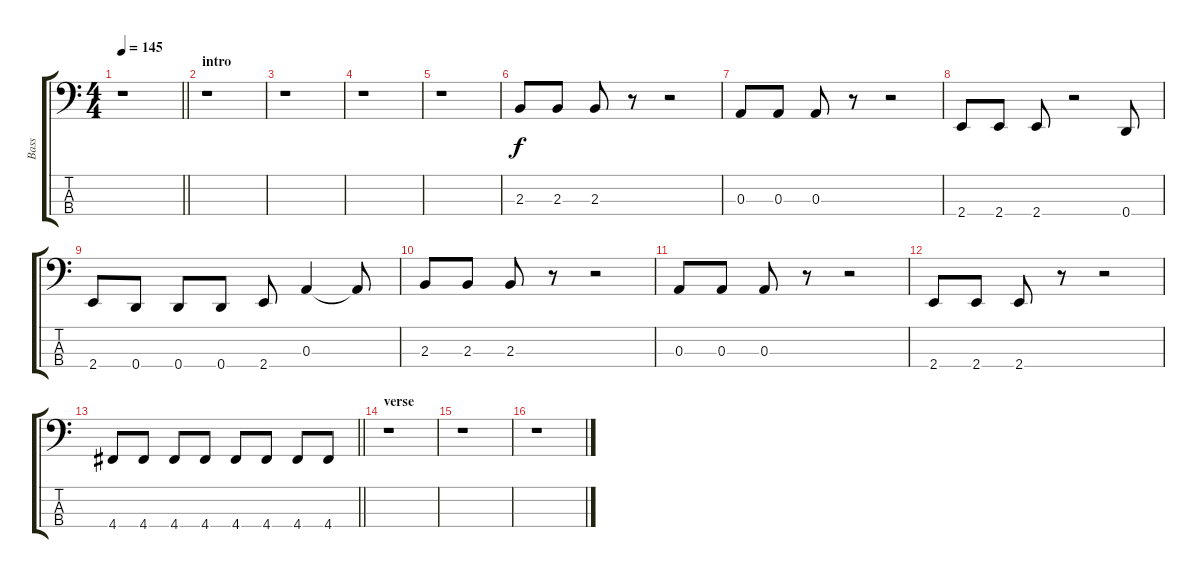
\track ("Bass" "Bass") {instrument electricbassfinger}
\staff {score tabs}
\tuning (G2 D2 A1 D1) {hide}
\ts (4 4)
\tempo 145
\clef f4
\barLineRight lightlight
\ks c
r.1{dy f instrument electricbassfinger} |
\section ("" "intro")
r.1 |
r.1 |
r.1 |
r.1 |
2.3.8 2.3.8 2.3.8 r.8 r.2 |
0.3.8 0.3.8 0.3.8 r.8 r.2 |
2.4.8 2.4.8 2.4.8 r.2 0.4.8 |
2.4.8 0.4.8 0.4.8 0.4.8 2.4.8 0.3.4 0.3{t}.8 |
2.3.8 2.3.8 2.3.8 r.8 r.2 |
0.3.8 0.3.8 0.3.8 r.8 r.2 |
2.4.8 2.4.8 2.4.8 r.8 r.2 |
\barLineRight lightlight
4.4.8 4.4.8 4.4.8 4.4.8 4.4.8 4.4.8 4.4.8 4.4.8 |
\section ("" "verse")
r.1 |
r.1 |
r.1
